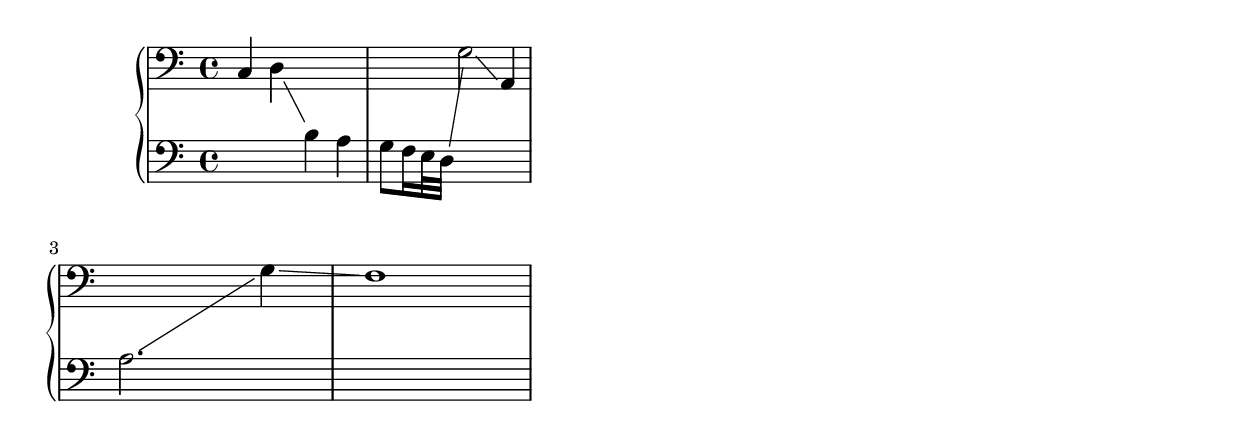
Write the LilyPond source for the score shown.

\version "2.1.28"

\header {
texidoc = "Note head lines (e.g. glissando)
run between centers of the note heads."
}

su = \notes{ \change Staff = up}
sd = \notes{ \change Staff = down}

\score {
    \context PianoStaff
        \notes <<
	\context Staff = up   {
            \set PianoStaff.connectArpeggios = ##t
	    \showStaffSwitch
	    \clef F
	    c4 d \sd b a g8 f16 e32 d \su g2 \glissando a,4 \sd \break a2. \su g4 \glissando f1
	}
	\context Staff = down {
	    \clef F s1*4
	}
    >>
\paper {
    linewidth = 8.0 \cm
}
}


